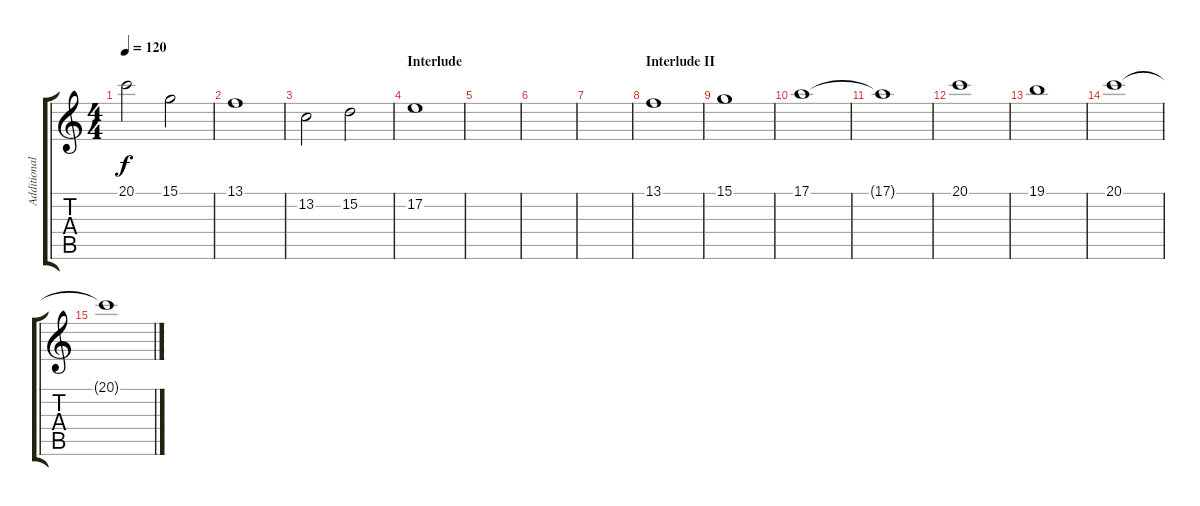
\track ("Additional Harmonizing (Glockenspiel)" "Additional") {instrument glockenspiel}
\staff {score tabs}
\tuning (E4 B3 G3 D3 A2 E2) {hide}
\ts (4 4)
\tempo 120
\clef g2
\ks c
20.1.2{dy f} 15.1.2 |
13.1.1 |
13.2.2 15.2.2 |
\section ("" "Interlude")
17.2.1 |
|
|
|
\section ("" "Interlude II")
13.1.1 |
15.1.1 |
17.1.1 |
17.1{t}.1 |
20.1.1 |
19.1.1 |
20.1.1 |
20.1{t}.1
